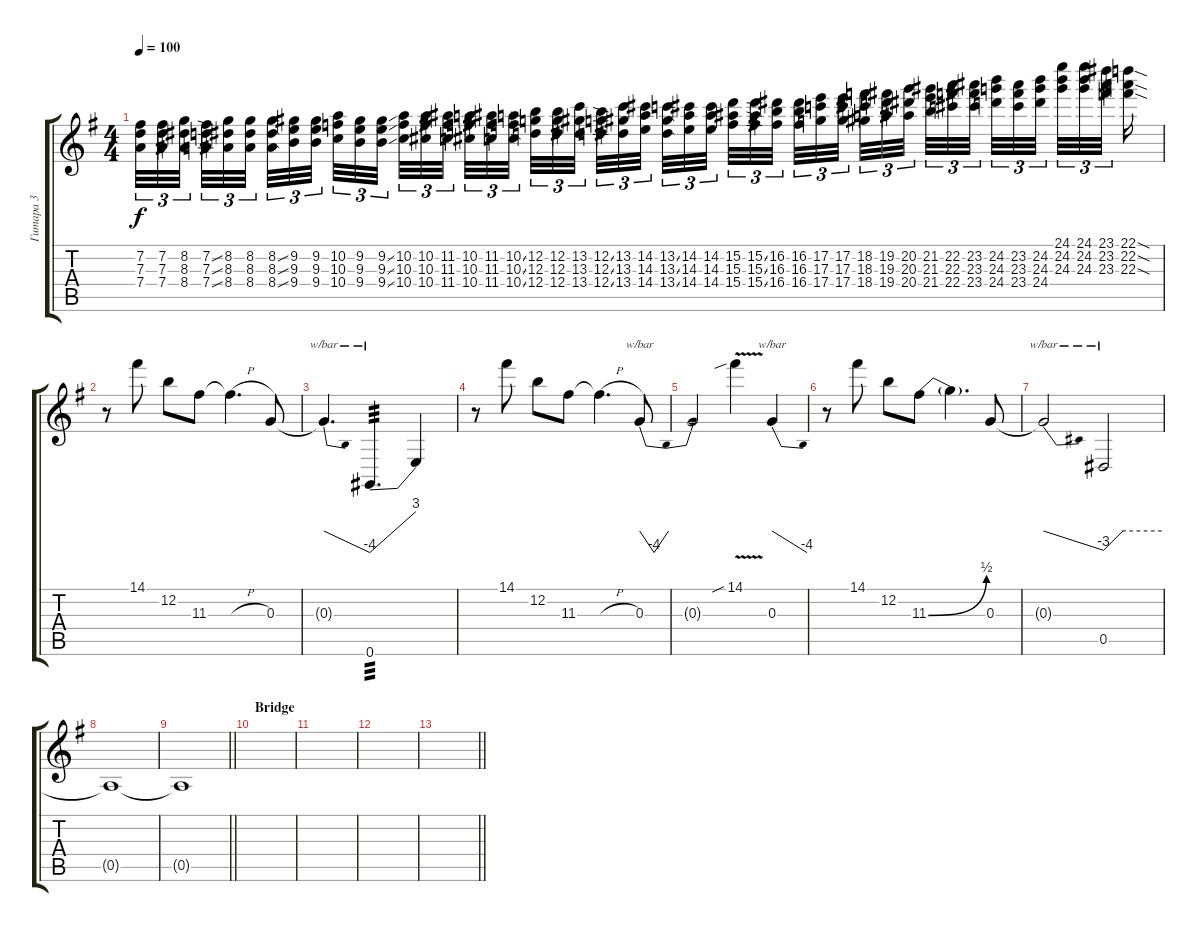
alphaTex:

\track ("Гитара 3" "Гитара 3") {instrument distortionguitar}
\staff {score tabs}
\tuning (E4 B3 G3 D3 A2 E2) {hide}
\ts (4 4)
\tempo 100
\clef g2
\ks eminor
(7.2 7.3 7.4).32{tu (3 2) dy f} (7.2 7.3 7.4).32{tu (3 2)} (8.2 8.3 8.4).32{tu (3 2) beam splitsecondary} (7.2{ss} 7.3{ss} 7.4{ss}).32{tu (3 2)} (8.2 8.3 8.4).32{tu (3 2)} (8.2 8.3 8.4).32{tu (3 2) beam splitsecondary} (8.2{ss} 8.3{ss} 8.4{ss}).32{tu (3 2)} (9.2 9.3 9.4).32{tu (3 2)} (9.2 9.3 9.4).32{tu (3 2) beam splitsecondary} (10.2 10.3 10.4).32{tu (3 2)} (9.2 9.3 9.4).32{tu (3 2)} (9.2{ss} 9.3{ss} 9.4{ss}).32{tu (3 2)} (10.2 10.3 10.4).32{tu (3 2)} (10.2 10.3 10.4).32{tu (3 2)} (11.2 11.3 11.4).32{tu (3 2) beam splitsecondary} (10.2 10.3 10.4).32{tu (3 2)} (11.2 11.3 11.4).32{tu (3 2)} (10.2{ss} 10.3{ss} 10.4{ss}).32{tu (3 2) beam splitsecondary} (12.2 12.3 12.4).32{tu (3 2)} (12.2 12.3 12.4).32{tu (3 2)} (13.2 13.3 13.4).32{tu (3 2) beam splitsecondary} (12.2{ss} 12.3{ss} 12.4{ss}).32{tu (3 2)} (13.2 13.3 13.4).32{tu (3 2)} (14.2 14.3 14.4).32{tu (3 2)} (13.2{ss} 13.3{ss} 13.4{ss}).32{tu (3 2)} (14.2 14.3 14.4).32{tu (3 2)} (14.2 14.3 14.4).32{tu (3 2) beam splitsecondary} (15.2 15.3 15.4).32{tu (3 2)} (15.2{ss} 15.3{ss} 15.4{ss}).32{tu (3 2)} (16.2 16.3 16.4).32{tu (3 2) beam splitsecondary} (16.2 16.3 16.4).32{tu (3 2)} (17.2 17.3 17.4).32{tu (3 2)} (17.2 17.3 17.4).32{tu (3 2) beam splitsecondary} (18.2 18.3 18.4).32{tu (3 2)} (19.2 19.3 19.4).32{tu (3 2)} (20.2 20.3 20.4).32{tu (3 2)} (21.2 21.3 21.4).32{tu (3 2)} (22.2 22.3 22.4).32{tu (3 2)} (23.2 23.3 23.4).32{tu (3 2) beam splitsecondary} (24.2 24.3 24.4).32{tu (3 2)} (23.2 23.3 23.4).32{tu (3 2)} (24.2 24.3 24.4).32{tu (3 2) beam splitsecondary} (24.1 24.2 24.3).32{tu (3 2)} (24.1 24.2 24.3).32{tu (3 2)} (23.1 23.2 23.3).32{tu (3 2) beam splitsecondary} (22.1{sod} 22.2{sod} 22.3{sod}).16 |
r.8 14.1.8 12.2.8 11.3.8 11.3{h t}.4{d} 0.3.8 |
0.3{t}.4{d tbe (dive default 0 0 60 -16)} 0.6.4{d tbe (dive default 0 -16 60 12) tp 3} 0.6{t}.4 |
r.8 14.1.8 12.2.8 11.3.8 11.3{h t}.4{d} 0.3.8{tbe (dip default 0 0 50 -16 60 0)} |
0.3{t}.2 14.1{v sib}.4 0.3.4{tbe (dive default 0 0 60 -16)} |
r.8 14.1.8 12.2.8 11.3{be (bend 0 0 60 2)}.8 11.3{t}.4{d} 0.3.8 |
0.3{t}.2{tbe (dive default 0 0 60 -12)} 0.5.2{tbe (custom default 0 -12 20 0 60 0)} |
0.5{t}.1 |
\barLineRight lightlight
0.5{t}.1 |
\section ("" "Bridge")
|
|
|
\barLineRight lightlight
